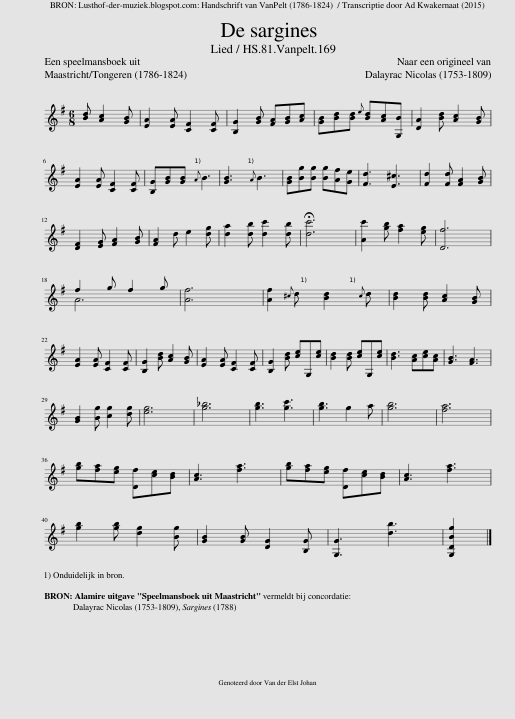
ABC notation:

X:1
%%score ( 1 2 )
L:1/8
Q:1/4=90
M:6/8
I:linebreak $
K:G
V:1 treble
V:2 treble
V:1
 [Bd] [Ac]2 [GB] | [EA]2 [EA] [CF]2 [CF] | [B,G]2 [GB] [FA][GB][Ac] | [GB][Bd][Bd]{e} [Bd][Ac][G,B] | [DA]2 [Bd] [Ac]2 [GB] |$ %5
 [EA]2 [EA] [CF]2 [CF] | [B,G][GB][GB]{A} B3 | [GB]3{A} B3 | [GB][Bg][Bg] [Bg][Af][Ge] | [Fd]3 [E^c]3 | %10
 [Fd]2 [Fd] [FA]2 [GB] |$ [DF]2 [EG] [FA]2 [GB] | [FA]2 d e2 [dg] | [da]2 [db] [dc']2 [db] | !fermata![dc']6 | %15
 [Ac']2 [gb] [fa]2 [eg] | [Df]6 |$ f2 g f2 g | [Af]6 | [Af]2{^c} d [Bd]2{c} d | %20
 [Bd]2 [Bd] [Ac]2 [GB] |$ [EA]2 [EA] [CF]2 [CF] | [B,G]2 [Bd] [Ac]2 [GB] | [EA]2 [EA] [CF]2 [CF] | [B,G]2 [Bd] [ce]G,[ce] | %25
 [Bd]2 [Bd] [ce]G,[ce] | [Bd]3 [Ac][ce][Ac] | [GB]3 [FA]3 |$ [GB]2 [Bg] [cg]2 [dg] | [eg]6 | %30
 [g_b]6 | [gb]3 [gc']3 | [gb]3 g2 a | [gb]6 | [fa]6 |$ %35
 [gb][fa][eg] [Df][ce][Bd] | [Ac]3 [fa]3 | [gb][fa][eg] [Df][ce][Bd] | [Ac]3 [fa]3 |$ [gb]2 [gb] [dg]2 [Bg] | %40
 [GB]2 [GB] [DG]2 [B,G] | [G,G]3 [db]3 | [G,DBg]2 |] %43
V:2
 x4 | x6 | x6 | x6 | x6 |$ %5
 x6 | x6 | x6 | x6 | x6 | %10
 x6 |$ x6 | x6 | x6 | x6 | %15
 x6 | x6 |$ A6 | x6 | x6 | %20
 x6 |$ x6 | x6 | x6 | x6 | %25
 x6 | x6 | x6 |$ x6 | x6 | %30
 x6 | x6 | x6 | x6 | x6 |$ %35
 x6 | x6 | x6 | x6 |$ x6 | %40
 x6 | x6 | x2 |] %43
